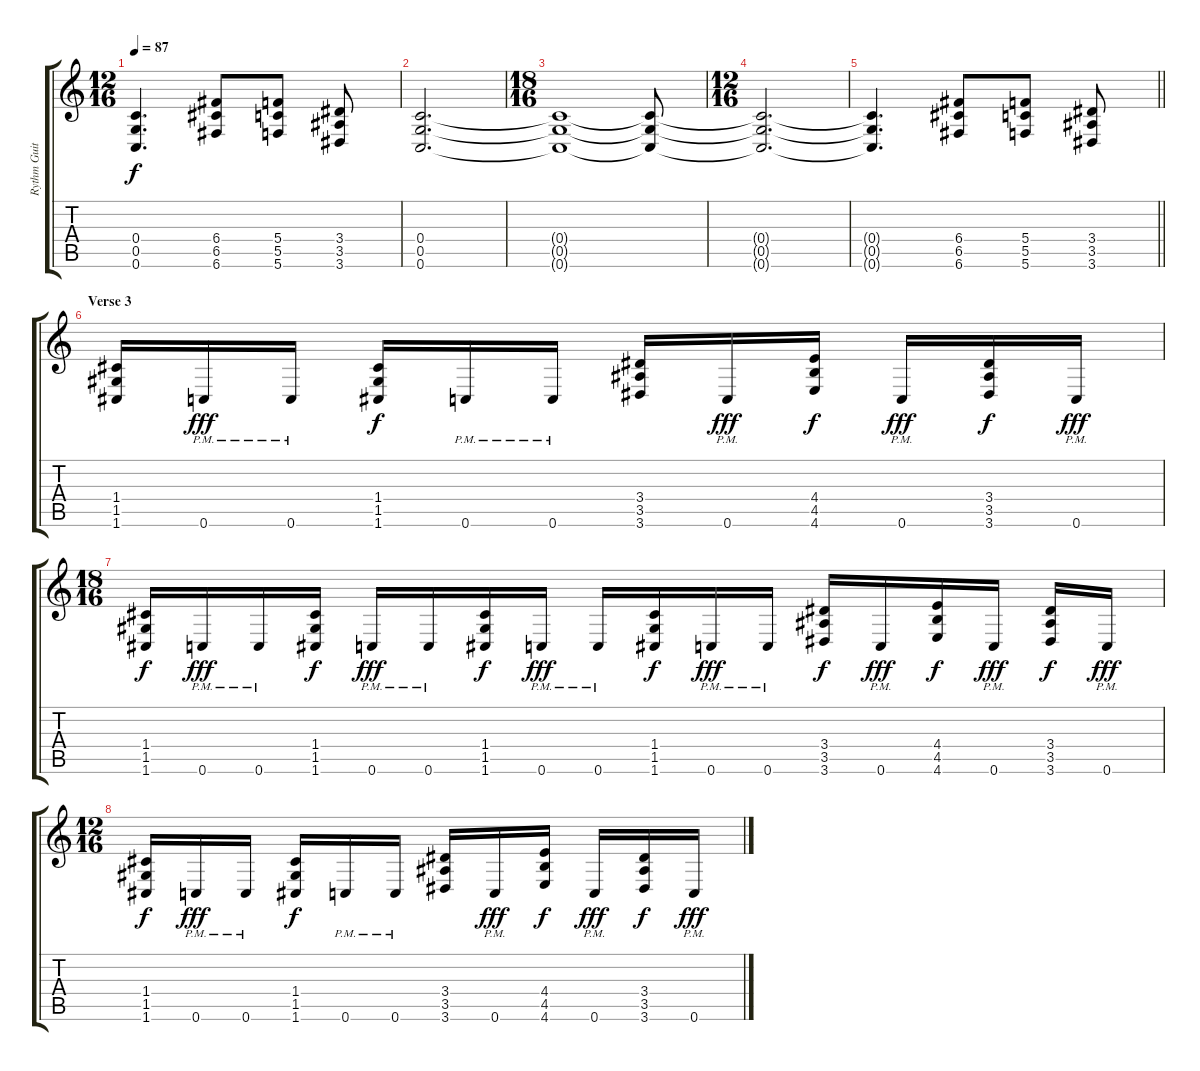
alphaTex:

\track ("Rythm Guitar 2" "Rythm Guit") {instrument distortionguitar}
\staff {score tabs}
\tuning (D4 A3 F3 C3 G2 C2) {hide}
\ts (12 16)
\tempo 87
\clef g2
\ks c
(0.4{t} 0.5{t} 0.6{t}).4{d dy f} (6.4 6.5 6.6).8 (5.4 5.5 5.6).8 (3.4 3.5 3.6).8 |
(0.4 0.5 0.6).2{d} |
\ts (18 16)
(0.4{t} 0.5{t} 0.6{t}).1 (0.4{t} 0.5{t} 0.6{t}).8 |
\ts (12 16)
(0.4{t} 0.5{t} 0.6{t}).2{d} |
\barLineRight lightlight
(0.4{t} 0.5{t} 0.6{t}).4{d} (6.4 6.5 6.6).8 (5.4 5.5 5.6).8 (3.4 3.5 3.6).8 |
\section ("" "Verse 3")
(1.4 1.5 1.6).16 0.6{pm}.16{dy fff} 0.6{pm}.16 (1.4 1.5 1.6).16{dy f} 0.6{pm}.16 0.6{pm}.16 (3.4 3.5 3.6).16 0.6{pm}.16{dy fff} (4.4 4.5 4.6).16{dy f} 0.6{pm}.16{dy fff} (3.4 3.5 3.6).16{dy f} 0.6{pm}.16{dy fff} |
\ts (18 16)
(1.4 1.5 1.6).16{dy f} 0.6{pm}.16{dy fff} 0.6{pm}.16 (1.4 1.5 1.6).16{dy f} 0.6{pm}.16{dy fff} 0.6{pm}.16 (1.4 1.5 1.6).16{dy f} 0.6{pm}.16{dy fff} 0.6{pm}.16 (1.4 1.5 1.6).16{dy f} 0.6{pm}.16{dy fff} 0.6{pm}.16 (3.4 3.5 3.6).16{dy f} 0.6{pm}.16{dy fff} (4.4 4.5 4.6).16{dy f} 0.6{pm}.16{dy fff} (3.4 3.5 3.6).16{dy f} 0.6{pm}.16{dy fff} |
\ts (12 16)
(1.4 1.5 1.6).16{dy f} 0.6{pm}.16{dy fff} 0.6{pm}.16 (1.4 1.5 1.6).16{dy f} 0.6{pm}.16 0.6{pm}.16 (3.4 3.5 3.6).16 0.6{pm}.16{dy fff} (4.4 4.5 4.6).16{dy f} 0.6{pm}.16{dy fff} (3.4 3.5 3.6).16{dy f} 0.6{pm}.16{dy fff}
